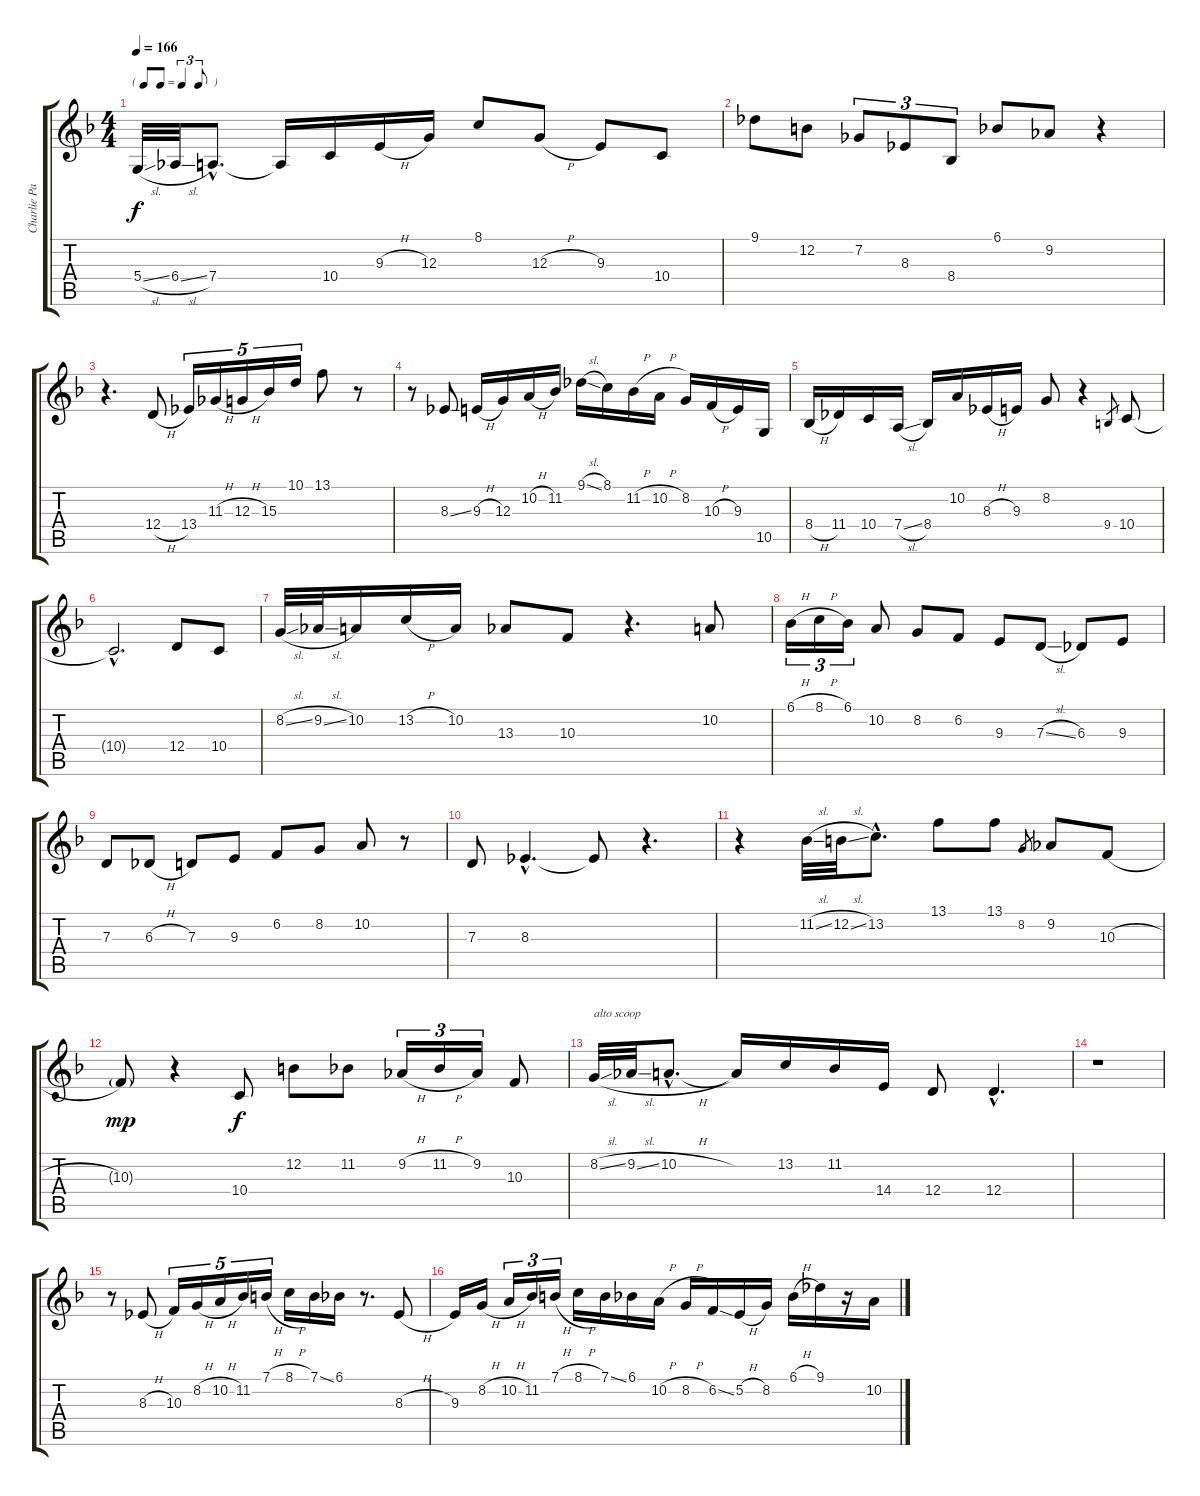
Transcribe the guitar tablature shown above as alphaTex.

\track ("Charlie Parker" "Charlie Pa") {instrument altosax}
\staff {score tabs}
\tuning (E4 B3 G3 D3 A2 E2) {hide}
\ts (4 4)
\tf triplet8th
\tempo 166
\clef g2
\ks f
5.4{sl}.32{dy f} 6.4{sl}.32 7.4{hac}.8{d} 7.4{t}.16 10.4.16 9.3{h}.16 12.3.16 8.1.8 12.3{h}.8 9.3.8 10.4.8 |
9.1.8 12.2.8 7.2.8{tu (3 2)} 8.3.8{tu (3 2)} 8.4.8{tu (3 2)} 6.1.8 9.2.8 r.4 |
r.4{d} 12.4{h}.8 13.4.16{tu (5 4)} 11.3{h}.16{tu (5 4)} 12.3{h}.16{tu (5 4)} 15.3.16{tu (5 4)} 10.1.16{tu (5 4)} 13.1.8 r.8 |
r.8 8.3{ss}.8 9.3{h}.16 12.3.16 10.2{h}.16 11.2.16 9.1{sl}.16 8.1.16 11.2{h}.16 10.2{h}.16 8.2.16 10.3{h}.16 9.3.16 10.5.16 |
8.4{h}.16 11.4.16 10.4.16 7.4{sl}.16 8.4.16 10.2.16 8.3{h}.16 9.3.16 8.2.8 r.4 9.4.8{gr} 10.4.8 |
10.4{hac t}.2{d} 12.4.8 10.4.8 |
8.2{sl}.32 9.2{sl}.32 10.2.16 13.2{h}.16 10.2.16 13.3.8 10.3.8 r.4{d} 10.2.8 |
6.1{h}.16{tu (3 2)} 8.1{h}.16{tu (3 2)} 6.1.16{tu (3 2)} 10.2.8 8.2.8 6.2.8 9.3.8 7.3{sl}.8 6.3.8 9.3.8 |
7.3.8 6.3{h}.8 7.3.8 9.3.8 6.2.8 8.2.8 10.2.8 r.8 |
7.3.8 8.3{hac}.4{d} 8.3{t}.8 r.4{d} |
r.4 11.2{sl}.32 12.2{sl}.32 13.2{hac}.8{d} 13.1.8 13.1.8 8.2.8{gr} 9.2.8 10.3{h}.8 |
10.3{g}.8{dy mp} r.4 10.4.8{dy f} 12.2.8 11.2.8 9.2{h}.16{tu (3 2)} 11.2{h}.16{tu (3 2)} 9.2.16{tu (3 2)} 10.3.8 |
8.2{sl}.32{txt "alto scoop"} 9.2{sl}.32 10.2{h hac}.8{d} 10.2{t}.16 13.2.16 11.2.16 14.4.16 12.4.8 12.4{hac}.4{d} |
r.1 |
r.8 8.3{h}.8 10.3.16{tu (5 4)} 8.2{h}.16{tu (5 4)} 10.2{h}.16{tu (5 4)} 11.2.16{tu (5 4)} 7.1{h}.16{tu (5 4)} 8.1{h}.16 7.1{ss}.16 6.1.16 r.8{d} 8.3{h}.8 |
9.3.16 8.2{h}.16 10.2{h}.16{tu (3 2)} 11.2.16{tu (3 2)} 7.1{h}.16{tu (3 2)} 8.1{h}.16 7.1{ss}.16 6.1.16 10.2{h}.16 8.2{h}.16 6.2{ss}.16 5.2{h}.16 8.2.16 6.1{h}.16 9.1.16 r.16 10.2.16
